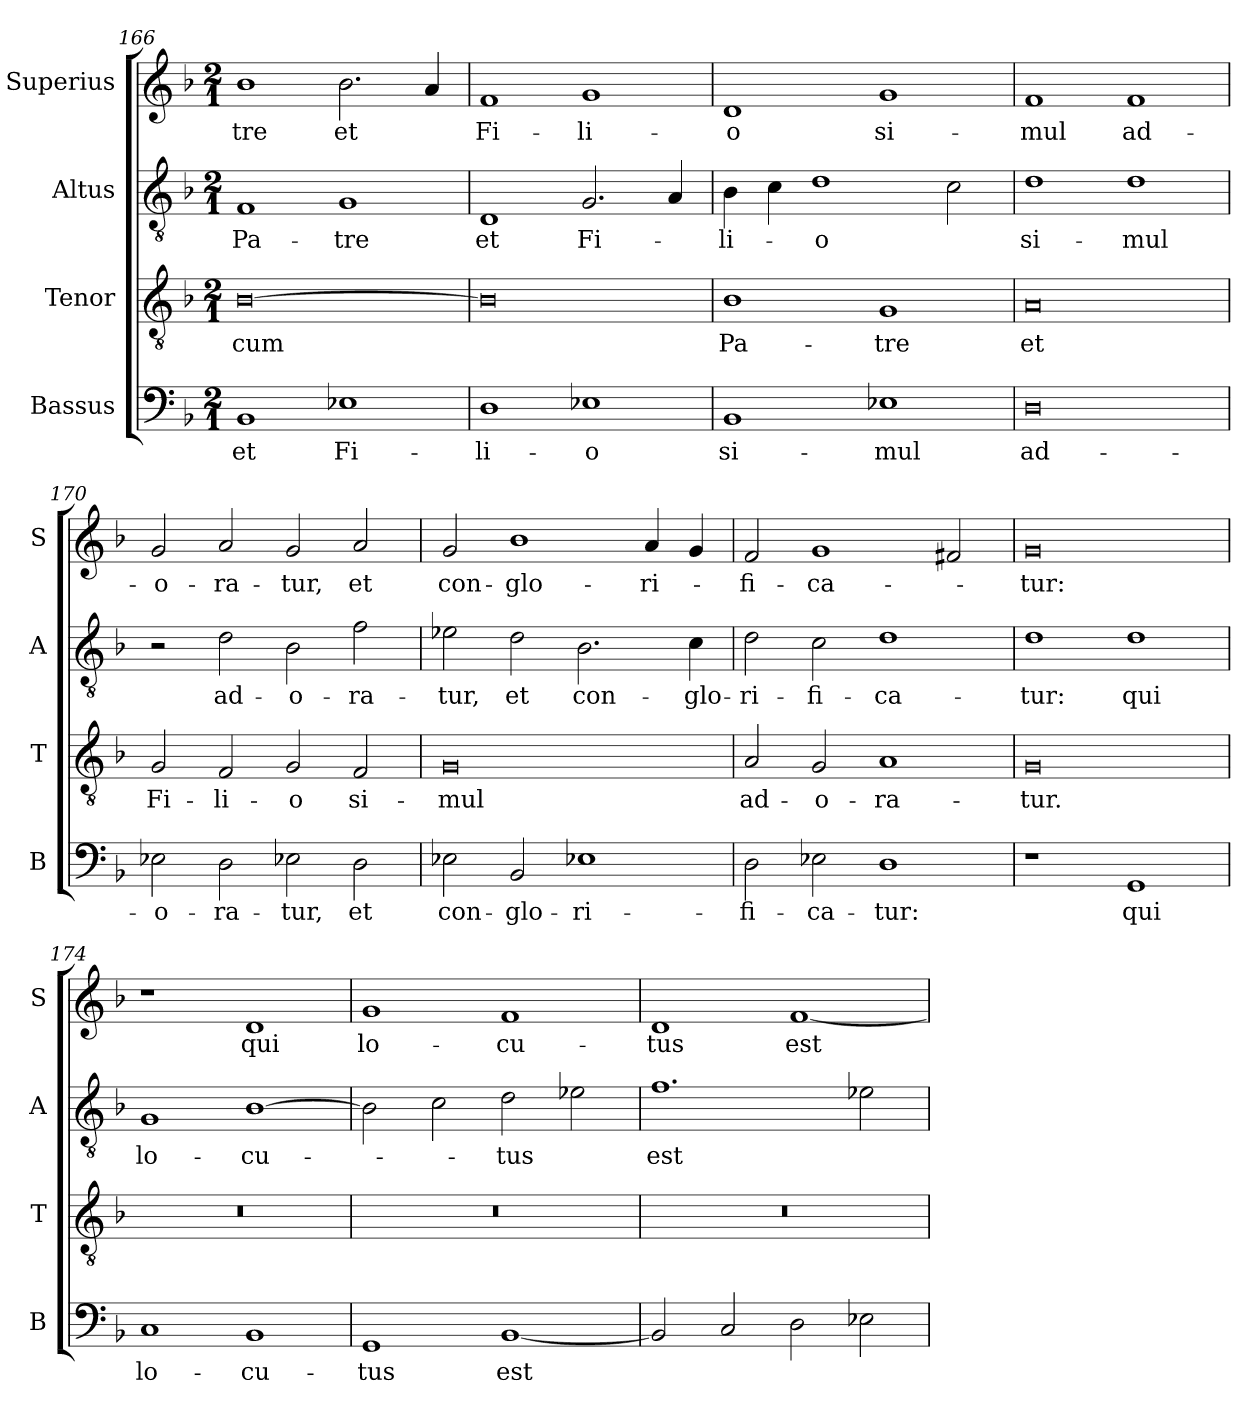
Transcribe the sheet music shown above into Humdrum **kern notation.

**kern	**text	**kern	**text	**kern	**text	**kern	**text
*part4	*part4	*part3	*part3	*part2	*part2	*part1	*part1
*staff4	*staff4	*staff3	*staff3	*staff2	*staff2	*staff1	*staff1
*I"Bassus	*	*I"Tenor	*	*I"Altus	*	*I"Superius	*
*I'B	*	*I'T	*	*I'A	*	*I'S	*
*clefF4	*	*clefGv2	*	*clefGv2	*	*clefG2	*
*k[b-]	*	*k[b-]	*	*k[b-]	*	*k[b-]	*
*M2/1	*	*M2/1	*	*M2/1	*	*M2/1	*
=166	=166	=166	=166	=166	=166	=166	=166
!	!LO:LY:i	!	!LO:LY:i	!	!	!	!
1BB-	et	[0B-	cum	1F	Pa-	1b-	-tre
!	!LO:LY:i	!	!	!	!	!	!LO:LY:i
1E-X	Fi-	.	.	1G	-tre	2.b-	et
.	.	.	.	.	.	4a	.
=167	=167	=167	=167	=167	=167	=167	=167
!	!LO:LY:i	!	!	!	!	!	!LO:LY:i
1D	-li-	0B-]	.	1D	et	1f	Fi-
!	!LO:LY:i	!	!	!	!	!	!LO:LY:i
1E-X	-o	.	.	2.G	Fi-	1g	-li-
.	.	.	.	4A	.	.	.
=168	=168	=168	=168	=168	=168	=168	=168
!	!LO:LY:i	!	!LO:LY:i	!	!	!	!LO:LY:i
1BB-	si-	1B-	Pa-	4B-	-li-	1d	-o
.	.	.	.	4c	.	.	.
.	.	.	.	1d	-o	.	.
!	!LO:LY:i	!	!LO:LY:i	!	!	!	!
1E-X	-mul	1G	-tre	.	.	1g	si-
.	.	.	.	2c	.	.	.
=169	=169	=169	=169	=169	=169	=169	=169
!	!LO:LY:i	!	!LO:LY:i	!	!LO:LY:i	!	!
0D	ad-	0A	et	1d	si-	1f	-mul
!	!	!	!	!	!LO:LY:i	!	!
.	.	.	.	1d	-mul	1f	ad-
=170	=170	=170	=170	=170	=170	=170	=170
!	!LO:LY:i	!	!LO:LY:i	!	!	!	!
2E-X	-o-	2G	Fi-	2r	.	2g	-o-
!	!LO:LY:i	!	!LO:LY:i	!	!LO:LY:i	!	!
2D	-ra-	2F	-li-	2d	ad-	2a	-ra-
!	!LO:LY:i	!	!LO:LY:i	!	!LO:LY:i	!	!
2E-X	-tur,	2G	-o	2B-	-o-	2g	-tur,
!	!LO:LY:i	!	!LO:LY:i	!	!LO:LY:i	!	!LO:LY:i
2D	et	2F	si-	2f	-ra-	2a	et
=171	=171	=171	=171	=171	=171	=171	=171
!	!LO:LY:i	!	!LO:LY:i	!	!LO:LY:i	!	!LO:LY:i
2E-X	con-	0G	-mul	2e-X	-tur,	2g	con-
!	!LO:LY:i	!	!	!	!LO:LY:i	!	!LO:LY:i
2BB-	-glo-	.	.	2d	et	1b-	-glo-
!	!LO:LY:i	!	!	!	!LO:LY:i	!	!
1E-X	-ri-	.	.	2.B-	con-	.	.
!	!	!	!	!	!	!	!LO:LY:i
.	.	.	.	.	.	4a	-ri-
!	!	!	!	!	!LO:LY:i	!	!
.	.	.	.	4c	-glo-	4g	.
=172	=172	=172	=172	=172	=172	=172	=172
!	!LO:LY:i	!	!LO:LY:i	!	!LO:LY:i	!	!LO:LY:i
2D	-fi-	2A	ad-	2d	-ri-	2f	-fi-
!	!LO:LY:i	!	!LO:LY:i	!	!LO:LY:i	!	!LO:LY:i
2E-X	-ca-	2G	-o-	2c	-fi-	1g	-ca-
!	!LO:LY:i	!	!LO:LY:i	!	!LO:LY:i	!	!
1D	-tur:	1A	-ra-	1d	-ca-	.	.
.	.	.	.	.	.	2f#X	.
=173	=173	=173	=173	=173	=173	=173	=173
!	!	!	!LO:LY:i	!	!LO:LY:i	!	!LO:LY:i
1r	.	0G	-tur.	1d	-tur:	0g	-tur:
1GG	qui	.	.	1d	qui	.	.
=174	=174	=174	=174	=174	=174	=174	=174
1C	lo-	0r	.	1G	lo-	1r	.
1BB-	-cu-	.	.	[1B-	-cu-	1d	qui
=175	=175	=175	=175	=175	=175	=175	=175
1GG	-tus	0r	.	2B-]	.	1g	lo-
.	.	.	.	2c	.	.	.
[1BB-	est	.	.	2d	-tus	1f	-cu-
.	.	.	.	2e-X	.	.	.
=176	=176	=176	=176	=176	=176	=176	=176
2BB-]	.	0r	.	1.f	est	1d	-tus
2C	.	.	.	.	.	.	.
2D	.	.	.	.	.	[1f	est
2E-X	.	.	.	2e-X	.	.	.
=	=	=	=	=	=	=	=
*-	*-	*-	*-	*-	*-	*-	*-
